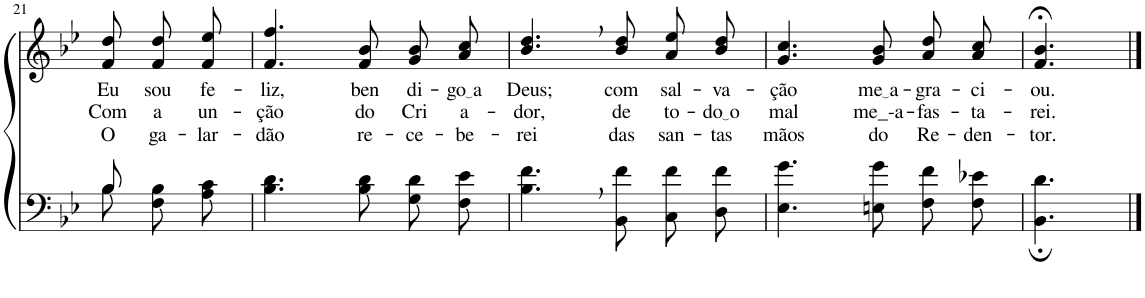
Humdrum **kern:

**kern	**kern	**text	**text	**text
*part2	*part1	*part1	*part1	*part1
*staff2	*staff1	*staff1	*staff1	*staff1
*I"Parte III e IV	*I"Parte I e II	*	*	*
!!LO:PB:g=z
*clefF4	*clefG2	*	*	*
*Trd2c3	*Trd2c3	*	*	*
*k[b-e-]	*k[b-e-]	*	*	*
*M3/4	*M3/4	*	*	*
=21	=21	=21	=21	=21
*^	*	*	*	*
!	!	!	!LO:LY:b	!LO:LY:b	!LO:LY:b
8B-/	8B-\	8f/ 8dd/	Eu	Com	O
!	!	!	!LO:LY:b	!LO:LY:b	!LO:LY:b
4ryy	8F\ 8B-\L	8f\ 8dd\L	sou	a	ga-
!	!	!	!LO:LY:b	!LO:LY:b	!LO:LY:b
.	8A\ 8c\J	8f\ 8ee-\J	fe-	un-	-lar-
=22	=22	=22	=22	=22	=22
!	!	!	!LO:LY:b	!LO:LY:b	!LO:LY:b
*v	*v	*	*	*	*
4.B-\ 4.d\	4.f/ 4.ff/	-liz,	-ção	-dão
!	!	!LO:LY:b	!LO:LY:b	!LO:LY:b
8B-\ 8d\	8f/ 8b-/	ben	do	re-
!	!	!LO:LY:b	!LO:LY:b	!LO:LY:b
8G\ 8d\L	8g/ 8b-/L	di-	Cri	-ce-
!	!	!LO:LY:b	!LO:LY:b	!LO:LY:b
8F\ 8e-\J	8a/ 8cc/J	go a	a-	-be-
=23	=23	=23	=23	=23
!	!	!LO:LY:b	!LO:LY:b	!LO:LY:b
4.B-\, 4.f\,	4.b-/, 4.dd/,	Deus;	-dor,	-rei
!	!	!LO:LY:b	!LO:LY:b	!LO:LY:b
8BB-\ 8f\	8b-/ 8dd/	com	de	das
!	!	!LO:LY:b	!LO:LY:b	!LO:LY:b
8C\ 8f\L	8a\ 8ee-\L	sal-	to-	san-
!	!	!LO:LY:b	!LO:LY:b	!LO:LY:b
8D\ 8f\J	8b-\ 8dd\J	-va-	do o	-tas
=24	=24	=24	=24	=24
!	!	!LO:LY:b	!LO:LY:b	!LO:LY:b
4.E-\ 4.g\	4.g/ 4.cc/	-ção	mal	mãos
!	!	!LO:LY:b	!LO:LY:b	!LO:LY:b
8En\ 8g\	8g/ 8b-/	me a	me_-a-	do
!	!	!LO:LY:b	!LO:LY:b	!LO:LY:b
8F\ 8f\L	8a\ 8dd\L	-gra-	-fas-	Re-
!	!	!LO:LY:b	!LO:LY:b	!LO:LY:b
8F\ 8e-X\J	8a\ 8cc\J	-ci-	-ta-	-den-
=25	=25	=25	=25	=25
!	!	!LO:LY:b	!LO:LY:b	!LO:LY:b
4.BB-\; 4.d\;	4.f/;< 4.b-/;<	-ou.	-rei.	-tor.
==	==	==	==	==
*-	*-	*-	*-	*-
